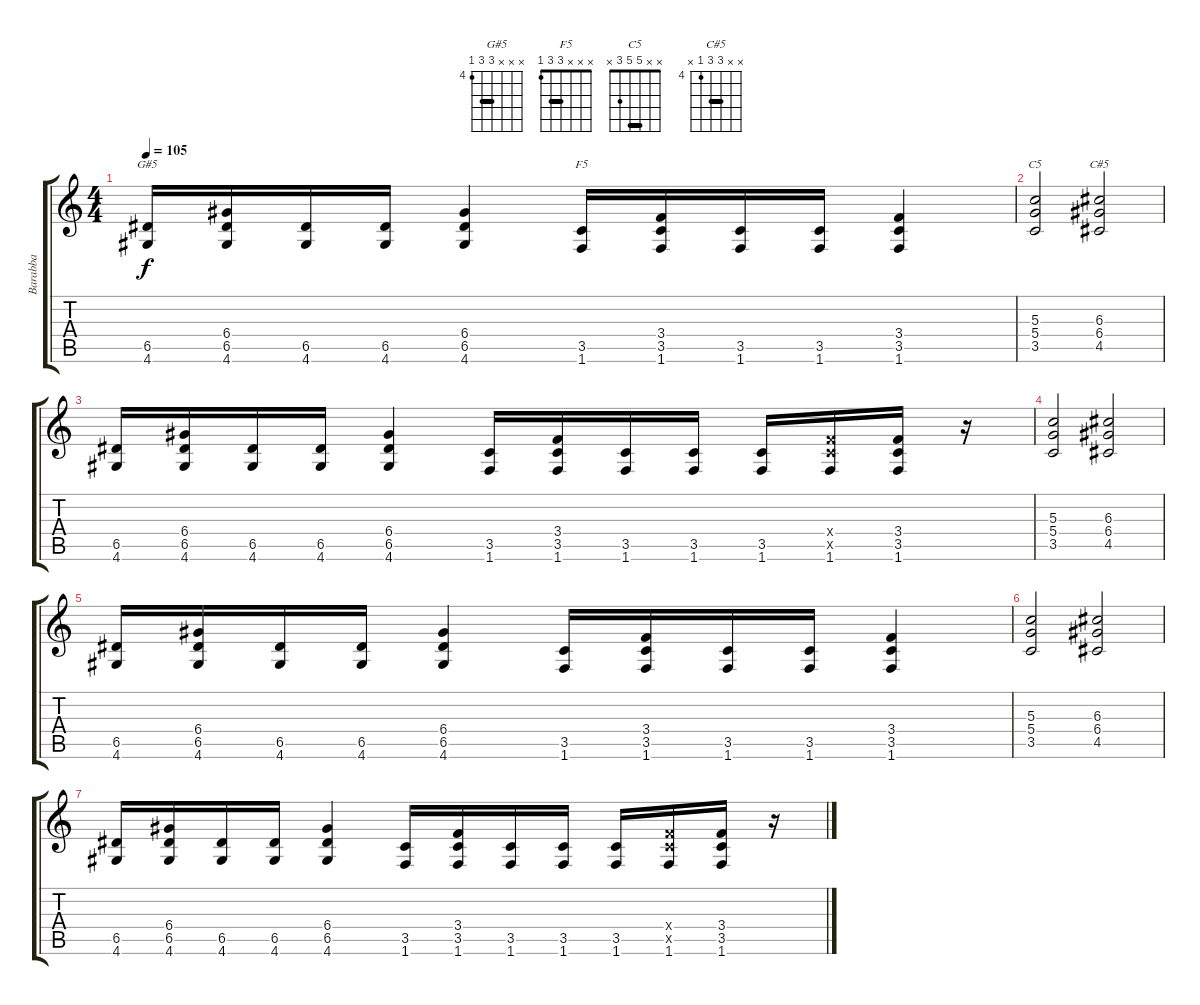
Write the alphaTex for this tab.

\track ("Barabba" "Barabba") {instrument distortionguitar}
\staff {score tabs}
\tuning (E4 B3 G3 D3 A2 E2) {hide}
\chord ("G#5" x x x 6 6 4) {firstfret 4 barre 6}
\chord ("F5" x x x 3 3 1) {barre 3}
\chord ("C5" x x 5 5 3 x) {barre 5}
\chord ("C#5" x x 6 6 4 x) {firstfret 4 barre 6}
\ts (4 4)
\tempo 105
\clef g2
\ks c
(6.5 4.6).16{ch "G#5" dy f} (6.4 6.5 4.6).16 (6.5 4.6).16 (6.5 4.6).16 (6.4 6.5 4.6).4 (3.5 1.6).16{ch "F5"} (3.4 3.5 1.6).16 (3.5 1.6).16 (3.5 1.6).16 (3.4 3.5 1.6).4 |
(5.3 5.4 3.5).2{ch "C5"} (6.3 6.4 4.5).2{ch "C#5"} |
(6.5 4.6).16 (6.4 6.5 4.6).16 (6.5 4.6).16 (6.5 4.6).16 (6.4 6.5 4.6).4 (3.5 1.6).16 (3.4 3.5 1.6).16 (3.5 1.6).16 (3.5 1.6).16 (3.5 1.6).16 (3.4{x} 3.5{x} 1.6).16 (3.4 3.5 1.6).16 r.16 |
(5.3 5.4 3.5).2 (6.3 6.4 4.5).2 |
(6.5 4.6).16 (6.4 6.5 4.6).16 (6.5 4.6).16 (6.5 4.6).16 (6.4 6.5 4.6).4 (3.5 1.6).16 (3.4 3.5 1.6).16 (3.5 1.6).16 (3.5 1.6).16 (3.4 3.5 1.6).4 |
(5.3 5.4 3.5).2 (6.3 6.4 4.5).2 |
(6.5 4.6).16 (6.4 6.5 4.6).16 (6.5 4.6).16 (6.5 4.6).16 (6.4 6.5 4.6).4 (3.5 1.6).16 (3.4 3.5 1.6).16 (3.5 1.6).16 (3.5 1.6).16 (3.5 1.6).16 (3.4{x} 3.5{x} 1.6).16 (3.4 3.5 1.6).16 r.16
